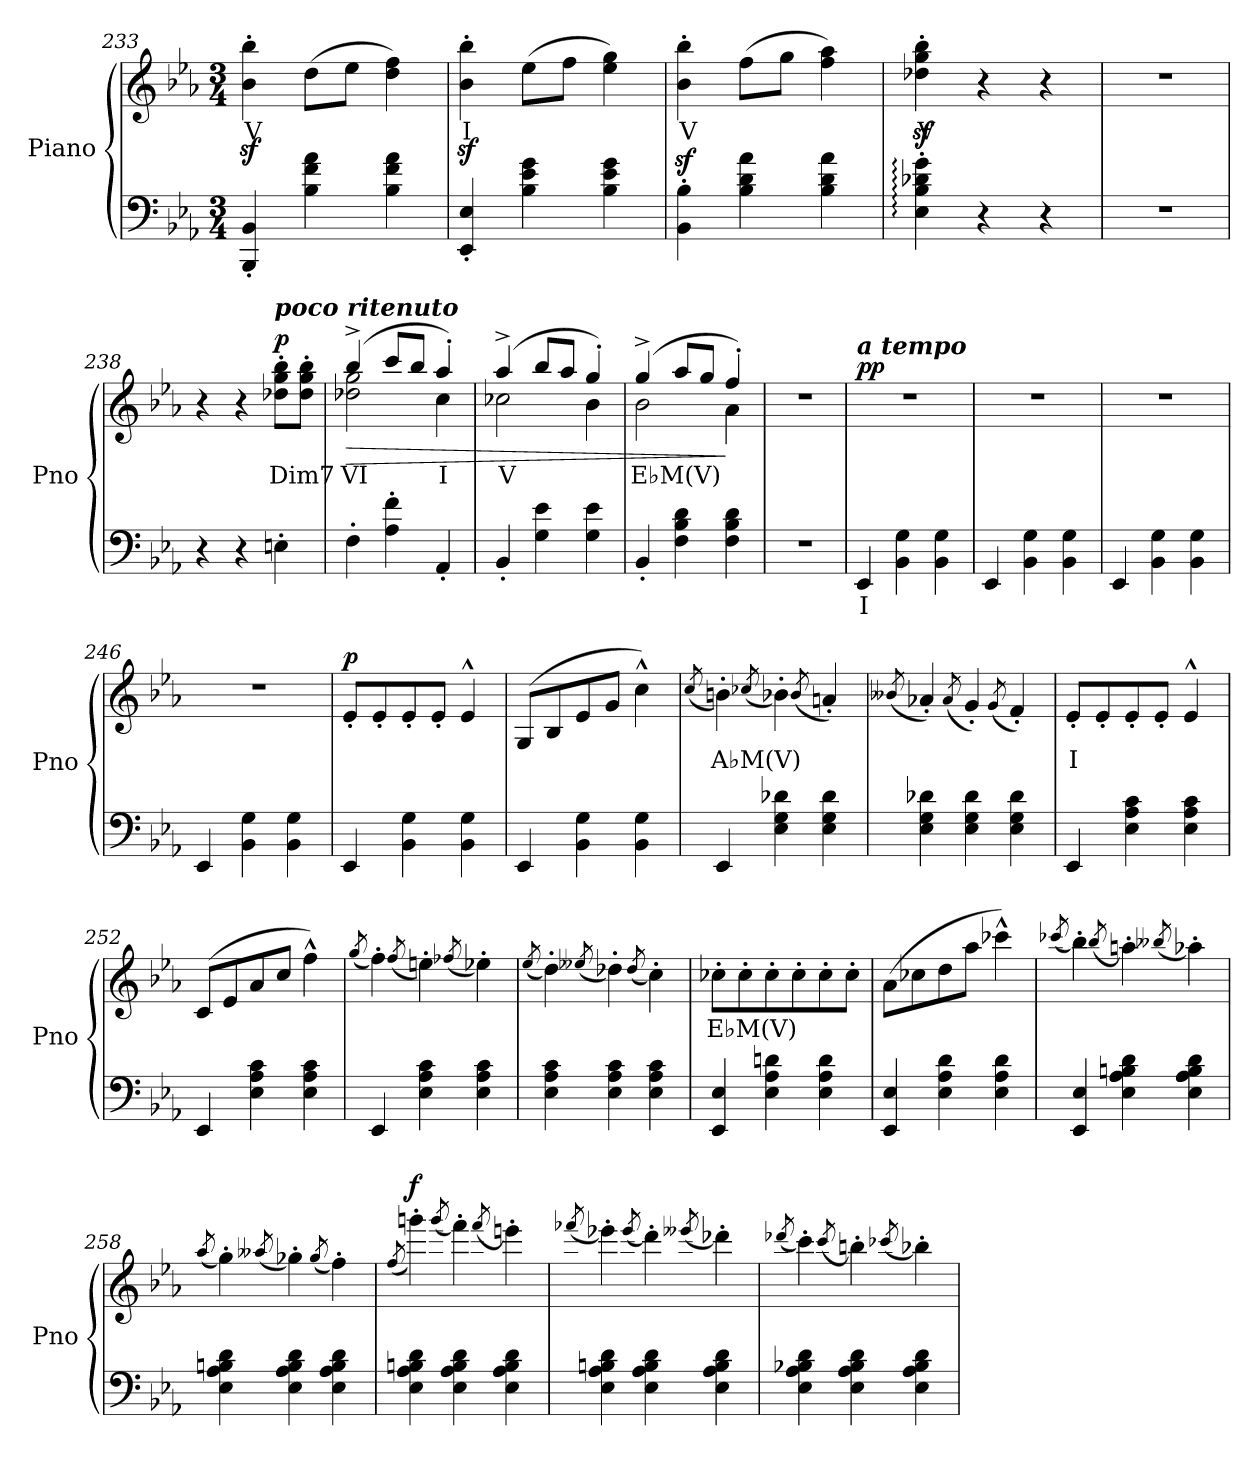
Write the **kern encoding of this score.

**kern	**text	**kern	**text	**dynam
*part1	*part1	*part1	*part1	*part1
*staff2	*staff2	*staff1	*staff1	*staff1/2
*I"Piano	*	*	*	*
*I'Pno	*	*	*	*
!!LO:LB:g=z
*clefF4	*	*clefG2	*	*
*k[b-e-a-]	*	*k[b-e-a-]	*	*
*M3/4	*	*M3/4	*	*
=233	=233	=233	=233	=233
!	!	!	!LO:LY:b	!
4BBB-/' 4BB-/'	.	4b-\z<' 4bb-\z<'	V	.
4B-\ 4f\ 4a-\	.	(>8dd\L	.	.
.	.	8ee-\J	.	.
4B-\ 4f\ 4a-\	.	4dd\ 4ff\)	.	.
=234	=234	=234	=234	=234
!	!	!	!LO:LY:b	!
4EE-/' 4E-/'	.	4b-\z<' 4bb-\z<'	I	.
4B-\ 4e-\ 4g\	.	(>8ee-\L	.	.
.	.	8ff\J	.	.
4B-\ 4e-\ 4g\	.	4ee-\ 4gg\)	.	.
=235	=235	=235	=235	=235
!	!	!	!LO:LY:b	!
4BB-\z<' 4B-\z<'	.	4b-\' 4bb-\'	V	.
4B-\ 4d\ 4a-\	.	(>8ff\L	.	.
.	.	8gg\J	.	.
4B-\ 4d\ 4a-\	.	4ff\ 4aa-\)	.	.
=236	=236	=236	=236	=236
!	!	!	!LO:LY:b	!
4E-\:' 4B-\:' 4d-X\:' 4g\:'	.	4dd-X\z<' 4gg\z<' 4bb-\z<'	V	.
4r	.	4r	.	.
4r	.	4r	.	.
=237	=237	=237	=237	=237
2.r	.	2.r	.	.
=238	=238	=238	=238	=238
4r	.	4r	.	.
4r	.	4r	.	.
!	!	!LO:TX:a:Bi:t=poco ritenuto	!	!
!	!	!	!LO:LY:b	!LO:DY:b
4En'\	.	8dd-X\' 8gg\' 8bb-\'L	Dim7	p
.	.	8dd-\' 8gg\' 8bb-\'J	.	.
=239	=239	=239	=239	=239
!	!	!	!LO:LY:b	!LO:HP:b
*	*	*^	*	*
4F'\	.	(>4bb-^/	2dd-X\ 2gg\	VI	>
4A-\' 4f\'	.	8ccc/L	.	.	.
.	.	8bb-/J	.	.	.
!	!	!	!	!LO:LY:b	!
4AA-'/	.	4aa-'/)	4cc\	I	.
=240	=240	=240	=240	=240	=240
!	!	!	!	!LO:LY:b	!
4BB-'/	.	(>4aa-^/	2cc-X\	V	.
4G\ 4e-\	.	8bb-/L	.	.	.
.	.	8aa-/J	.	.	.
4G\ 4e-\	.	4gg'/)	4b-\	.	.
!!LO:LB:g=z	!!
=241	=241	=241	=241	=241	=241
!	!	!	!	!LO:LY:b	!
4BB-'/	.	(>4gg^/	2b-\	E♭M(V)	.
4F\ 4B-\ 4d\	.	8aa-/L	.	.	.
.	.	8gg/J	.	.	.
4F\ 4B-\ 4d\	.	4ff'/)	4a-\	.	]
*	*	*v	*v	*	*
=242	=242	=242	=242	=242
2.r	.	2.r	.	.
=243	=243	=243	=243	=243
!	!	!LO:TX:a:Bi:t=a tempo	!	!
!	!LO:LY:b	!	!	!LO:DY:b
4EE-/	I	2.r	.	pp
4BB-\ 4G\	.	.	.	.
4BB-\ 4G\	.	.	.	.
=244	=244	=244	=244	=244
4EE-/	.	2.r	.	.
4BB-\ 4G\	.	.	.	.
4BB-\ 4G\	.	.	.	.
=245	=245	=245	=245	=245
4EE-/	.	2.r	.	.
4BB-\ 4G\	.	.	.	.
4BB-\ 4G\	.	.	.	.
=246	=246	=246	=246	=246
4EE-/	.	2.r	.	.
4BB-\ 4G\	.	.	.	.
4BB-\ 4G\	.	.	.	.
=247	=247	=247	=247	=247
!	!	!	!	!LO:DY:b
4EE-/	.	8e-'/L	.	p
.	.	8e-'/	.	.
4BB-\ 4G\	.	8e-'/	.	.
.	.	8e-'/J	.	.
4BB-\ 4G\	.	4e-^^/	.	.
=248	=248	=248	=248	=248
4EE-/	.	(>8G/L	.	.
.	.	8B-/	.	.
4BB-\ 4G\	.	8e-/	.	.
.	.	8g/J	.	.
4BB-\ 4G\	.	4cc^^\)	.	.
!!LO:LB:g=z
=249	=249	=249	=249	=249
.	.	(<8qcc/	.	.
!	!	!	!LO:LY:b	!
4EE-/	.	4bn'\)	A♭M(V)	.
.	.	(<8qcc-X/	.	.
4E-\ 4G\ 4d-X\	.	4b-X'\)	.	.
.	.	(<8qb-/	.	.
4E-\ 4G\ 4d-\	.	4an'/)	.	.
=250	=250	=250	=250	=250
.	.	(<8qb--X/	.	.
4E-\ 4G\ 4d-X\	.	4a-X'/)	.	.
.	.	(<8qa-/	.	.
4E-\ 4G\ 4d-\	.	4g'/)	.	.
.	.	(<8qg/	.	.
4E-\ 4G\ 4d-\	.	4f'/)	.	.
=251	=251	=251	=251	=251
!	!	!	!LO:LY:b	!
4EE-/	.	8e-'/L	I	.
.	.	8e-'/	.	.
4E-\ 4A-\ 4c\	.	8e-'/	.	.
.	.	8e-'/J	.	.
4E-\ 4A-\ 4c\	.	4e-^^/	.	.
=252	=252	=252	=252	=252
4EE-/	.	(>8c/L	.	.
.	.	8e-/	.	.
4E-\ 4A-\ 4c\	.	8a-/	.	.
.	.	8cc/J	.	.
4E-\ 4A-\ 4c\	.	4ff^^\)	.	.
=253	=253	=253	=253	=253
.	.	(<8qgg/	.	.
4EE-/	.	4ff'\)	.	.
.	.	(<8qff/	.	.
4E-\ 4A-\ 4c\	.	4een'\)	.	.
.	.	(<8qff-X/	.	.
4E-\ 4A-\ 4c\	.	4ee-X'\)	.	.
=254	=254	=254	=254	=254
.	.	(<8qee-/	.	.
4E-\ 4A-\ 4c\	.	4dd'\)	.	.
.	.	(<8qee--X/	.	.
4E-\ 4A-\ 4c\	.	4dd-X'\)	.	.
.	.	(<8qdd-/	.	.
4E-\ 4A-\ 4c\	.	4cc'\)	.	.
!!LO:PB:g=z
=255	=255	=255	=255	=255
!	!	!	!LO:LY:b	!
4EE-/ 4E-/	.	8cc-X'\L	E♭M(V)	.
.	.	8cc-'\	.	.
4E-\ 4A-\ 4dn\	.	8cc-'\	.	.
.	.	8cc-'\	.	.
4E-\ 4A-\ 4d\	.	8cc-'\	.	.
.	.	8cc-'\J	.	.
!!LO:LB:g=z
=256	=256	=256	=256	=256
4EE-/ 4E-/	.	(>8a-\L	.	.
.	.	8cc-X\	.	.
4E-\ 4A-\ 4d\	.	8dd\	.	.
.	.	8aa-\J	.	.
4E-\ 4A-\ 4d\	.	4ccc-X^^\)	.	.
=257	=257	=257	=257	=257
.	.	(<8qccc-X/	.	.
4EE-/ 4E-/	.	4bb-'\)	.	.
.	.	(<8qbb-/	.	.
4E-\ 4A-\ 4Bn\ 4d\	.	4aan'\)	.	.
.	.	(<8qbb--X/	.	.
4E-\ 4A-\ 4B\ 4d\	.	4aa-X'\)	.	.
=258	=258	=258	=258	=258
.	.	(<8qaa-/	.	.
4E-\ 4A-\ 4Bn\ 4d\	.	4gg'\)	.	.
.	.	(<8qaa--X/	.	.
4E-\ 4A-\ 4B\ 4d\	.	4gg-X'\)	.	.
.	.	(<8qgg-/	.	.
4E-\ 4A-\ 4B\ 4d\	.	4ff'\)	.	.
=259	=259	=259	=259	=259
.	.	(<8qff/	.	.
!	!	!	!	!LO:DY:b
4E-\ 4A-\ 4Bn\ 4d\	.	4gggn'\)	.	f
.	.	(<8qggg/	.	.
4E-\ 4A-\ 4B\ 4d\	.	4fff'\)	.	.
.	.	(<8qfff/	.	.
4E-\ 4A-\ 4B\ 4d\	.	4eeen'\)	.	.
=260	=260	=260	=260	=260
.	.	(<8qfff-X/	.	.
4E-\ 4A-\ 4Bn\ 4d\	.	4eee-X'\)	.	.
.	.	(<8qeee-/	.	.
4E-\ 4A-\ 4B\ 4d\	.	4ddd'\)	.	.
.	.	(<8qeee--X/	.	.
4E-\ 4A-\ 4B\ 4d\	.	4ddd-X'\)	.	.
!!LO:LB:g=z
=261	=261	=261	=261	=261
.	.	(<8qddd-X/	.	.
4E-\ 4A-\ 4B-X\ 4d\	.	4ccc'\)	.	.
.	.	(<8qccc/	.	.
4E-\ 4A-\ 4B-\ 4d\	.	4bbn'\)	.	.
.	.	(<8qccc-X/	.	.
4E-\ 4A-\ 4B-\ 4d\	.	4bb-X'\)	.	.
=	=	=	=	=
*-	*-	*-	*-	*-
